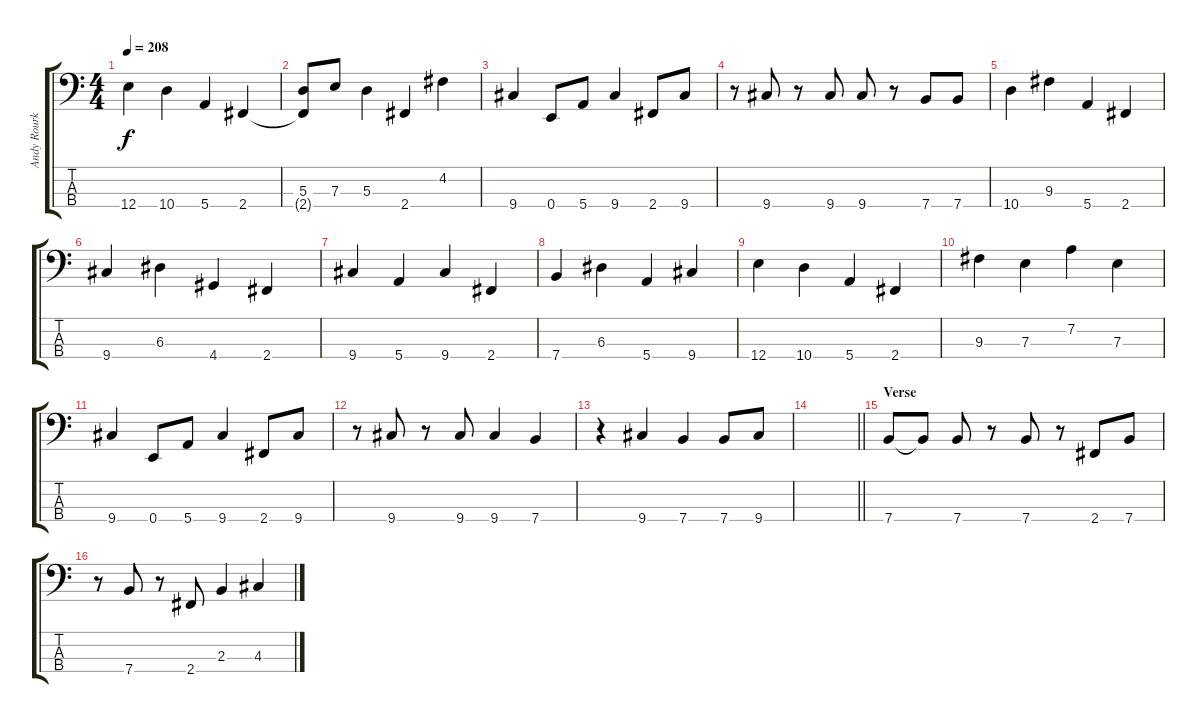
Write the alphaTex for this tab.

\track ("Andy Rourke" "Andy Rourk") {instrument electricbasspick}
\staff {score tabs}
\tuning (G2 D2 A1 E1) {hide}
\ts (4 4)
\tempo 208
\clef f4
\ks c
12.4.4{dy f} 10.4.4 5.4.4 2.4.4 |
(5.3 2.4{t}).8 7.3.8 5.3.4 2.4.4 4.2.4 |
9.4.4 0.4.8 5.4.8 9.4.4 2.4.8 9.4.8 |
r.8 9.4.8 r.8 9.4.8 9.4.8 r.8 7.4.8 7.4.8 |
10.4.4 9.3.4 5.4.4 2.4.4 |
9.4.4 6.3.4 4.4.4 2.4.4 |
9.4.4 5.4.4 9.4.4 2.4.4 |
7.4.4 6.3.4 5.4.4 9.4.4 |
12.4.4 10.4.4 5.4.4 2.4.4 |
9.3.4 7.3.4 7.2.4 7.3.4 |
9.4.4 0.4.8 5.4.8 9.4.4 2.4.8 9.4.8 |
r.8 9.4.8 r.8 9.4.8 9.4.4 7.4.4 |
r.4 9.4.4 7.4.4 7.4.8 9.4.8 |
\barLineRight lightlight
|
\section ("" "Verse")
7.4.8 7.4{t}.8 7.4.8 r.8 7.4.8 r.8 2.4.8 7.4.8 |
r.8 7.4.8 r.8 2.4.8 2.3.4 4.3.4
